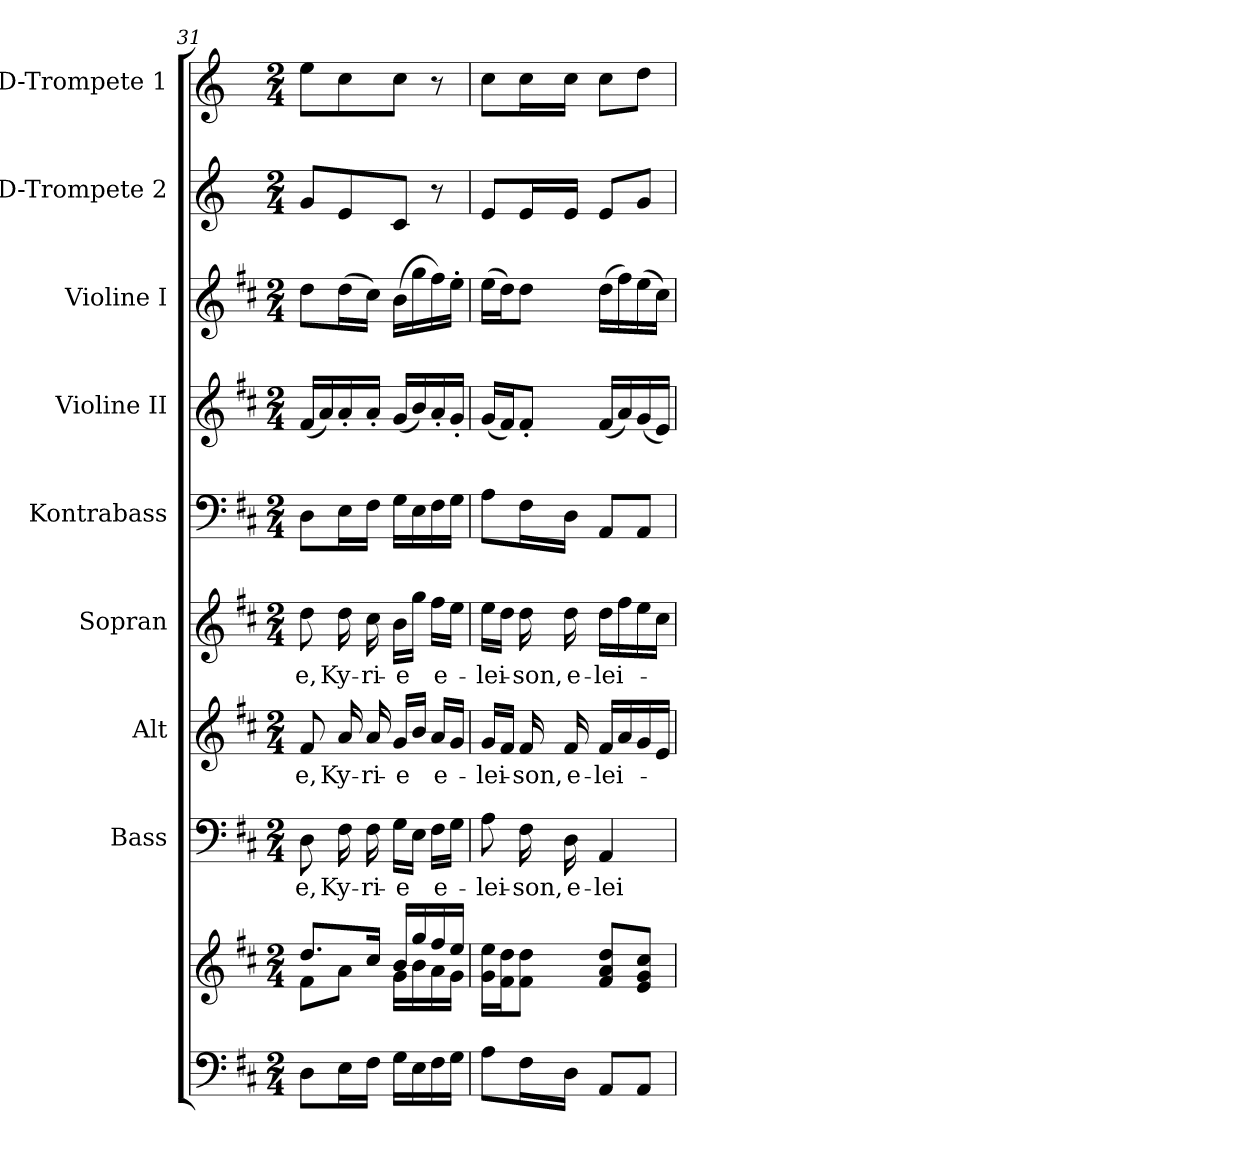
**kern	**kern	**kern	**text	**kern	**text	**kern	**text	**kern	**kern	**kern	**kern	**kern
*part9	*part9	*part8	*part8	*part7	*part7	*part6	*part6	*part5	*part4	*part3	*part2	*part1
*staff10	*staff9	*staff8	*staff8	*staff7	*staff7	*staff6	*staff6	*staff5	*staff4	*staff3	*staff2	*staff1
*	*	*I"Bass	*	*I"Alt	*	*I"Sopran	*	*I"Kontrabass	*I"Violine II	*I"Violine I	*I"D-Trompete 2	*I"D-Trompete 1
*	*	*I'B.	*	*I'A.	*	*I'S.	*	*I'Kb.	*I'Vl. II	*I'Vl. I	*I'D Trp. 2	*I'D Trp. 1
*clefF4	*clefG2	*clefF4	*	*clefG2	*	*clefG2	*	*clefF4	*clefG2	*clefG2	*clefG2	*clefG2
*	*	*	*	*	*	*	*	*ITrd7c12	*	*	*ITrd-1c-2	*ITrd-1c-2
*k[f#c#]	*k[f#c#]	*k[f#c#]	*	*k[f#c#]	*	*k[f#c#]	*	*k[f#c#]	*k[f#c#]	*k[f#c#]	*k[f#c#]	*k[f#c#]
*D:	*D:	*D:	*	*D:	*	*D:	*	*D:	*D:	*D:	*D:	*D:
*M2/4	*M2/4	*M2/4	*	*M2/4	*	*M2/4	*	*M2/4	*M2/4	*M2/4	*M2/4	*M2/4
=31	=31	=31	=31	=31	=31	=31	=31	=31	=31	=31	=31	=31
*	*^	*	*	*	*	*	*	*	*	*	*	*
!	!	!	!	!LO:LY:b	!	!LO:LY:b	!	!LO:LY:b	!	!	!	!	!
8D\L	8.dd/L	8f#\L	8D\	-e,	8f#/	-e,	8dd\	-e,	8DD\L	(<16f#/LL	8dd\L	8a/L	8ff#\L
.	.	.	.	.	.	.	.	.	.	16a/)	.	.	.
!	!	!	!	!LO:LY:b	!	!LO:LY:b	!	!LO:LY:b	!	!	!	!	!
16E\L	.	8a\J	16F#\	Ky-	16a/	Ky-	16dd\	Ky-	16EE\L	16a'</	(>16dd\L	8f#/	8dd\
!	!	!	!	!LO:LY:b	!	!LO:LY:b	!	!LO:LY:b	!	!	!	!	!
16F#\JJ	16cc#/Jk	.	16F#\	-ri-	16a/	-ri-	16cc#\	-ri-	16FF#\JJ	16a'</JJ	16cc#\JJ)	.	.
!	!	!	!	!LO:LY:b	!	!LO:LY:b	!	!LO:LY:b	!	!	!	!	!
16G\LL	16b/LL	16g\LL	16G\LL	-e	16g/LL	-e	16b\LL	-e	16GG\LL	(<16g/LL	(>16b\LL	8d/J	8dd\J
16E\	16gg/	16b\	16E\JJ	.	16b/JJ	.	16gg\JJ	.	16EE\	16b/)	16gg\	.	.
!	!	!	!	!LO:LY:b	!	!LO:LY:b	!	!LO:LY:b	!	!	!	!	!
16F#\	16ff#/	16a\	16F#\LL	e-	16a/LL	e-	16ff#\LL	e-	16FF#\	16a'</	16ff#\)	8r	8r
16G\JJ	16ee/JJ	16g\JJ	16G\JJ	.	16g/JJ	.	16ee\JJ	.	16GG\JJ	16g'</JJ	16ee'>\JJ	.	.
=32	=32	=32	=32	=32	=32	=32	=32	=32	=32	=32	=32	=32	=32
!	!	!	!	!LO:LY:b	!	!LO:LY:b	!	!LO:LY:b	!	!	!	!	!
*	*v	*v	*	*	*	*	*	*	*	*	*	*	*
8A\L	16g\ 16ee\LL	8A\	-lei-	16g/LL	-lei-	16ee\LL	-lei-	8AA\L	(<16g/LL	(>16ee\LL	8f#/L	8dd\L
.	16f#\ 16dd\J	.	.	16f#/JJ	.	16dd\JJ	.	.	16f#/J)	16dd\J)	.	.
!	!	!	!LO:LY:b	!	!LO:LY:b	!	!LO:LY:b	!	!	!	!	!
16F#\L	8f#\ 8dd\J	16F#\	-son,	16f#/	-son,	16dd\	-son,	16FF#\L	8f#'</J	8dd\J	16f#/L	16dd\L
!	!	!	!LO:LY:b	!	!LO:LY:b	!	!LO:LY:b	!	!	!	!	!
16D\JJ	.	16D\	e-	16f#/	e-	16dd\	e-	16DD\JJ	.	.	16f#/JJ	16dd\JJ
!	!	!	!LO:LY:b	!	!LO:LY:b	!	!LO:LY:b	!	!	!	!	!
8AA/L	8f#/ 8a/ 8dd/L	4AA/	-lei-	16f#/LL	-lei-	16dd\LL	-lei-	8AAA/L	(<16f#/LL	(>16dd\LL	8f#/L	8dd\L
.	.	.	.	16a/	.	16ff#\	.	.	16a/)	16ff#\)	.	.
8AA/J	8e/ 8g/ 8cc#/J	.	.	16g/	.	16ee\	.	8AAA/J	(<16g/	(>16ee\	8a/J	8ee\J
.	.	.	.	16e/JJ	.	16cc#\JJ	.	.	16e/JJ)	16cc#\JJ)	.	.
=	=	=	=	=	=	=	=	=	=	=	=	=
*-	*-	*-	*-	*-	*-	*-	*-	*-	*-	*-	*-	*-
